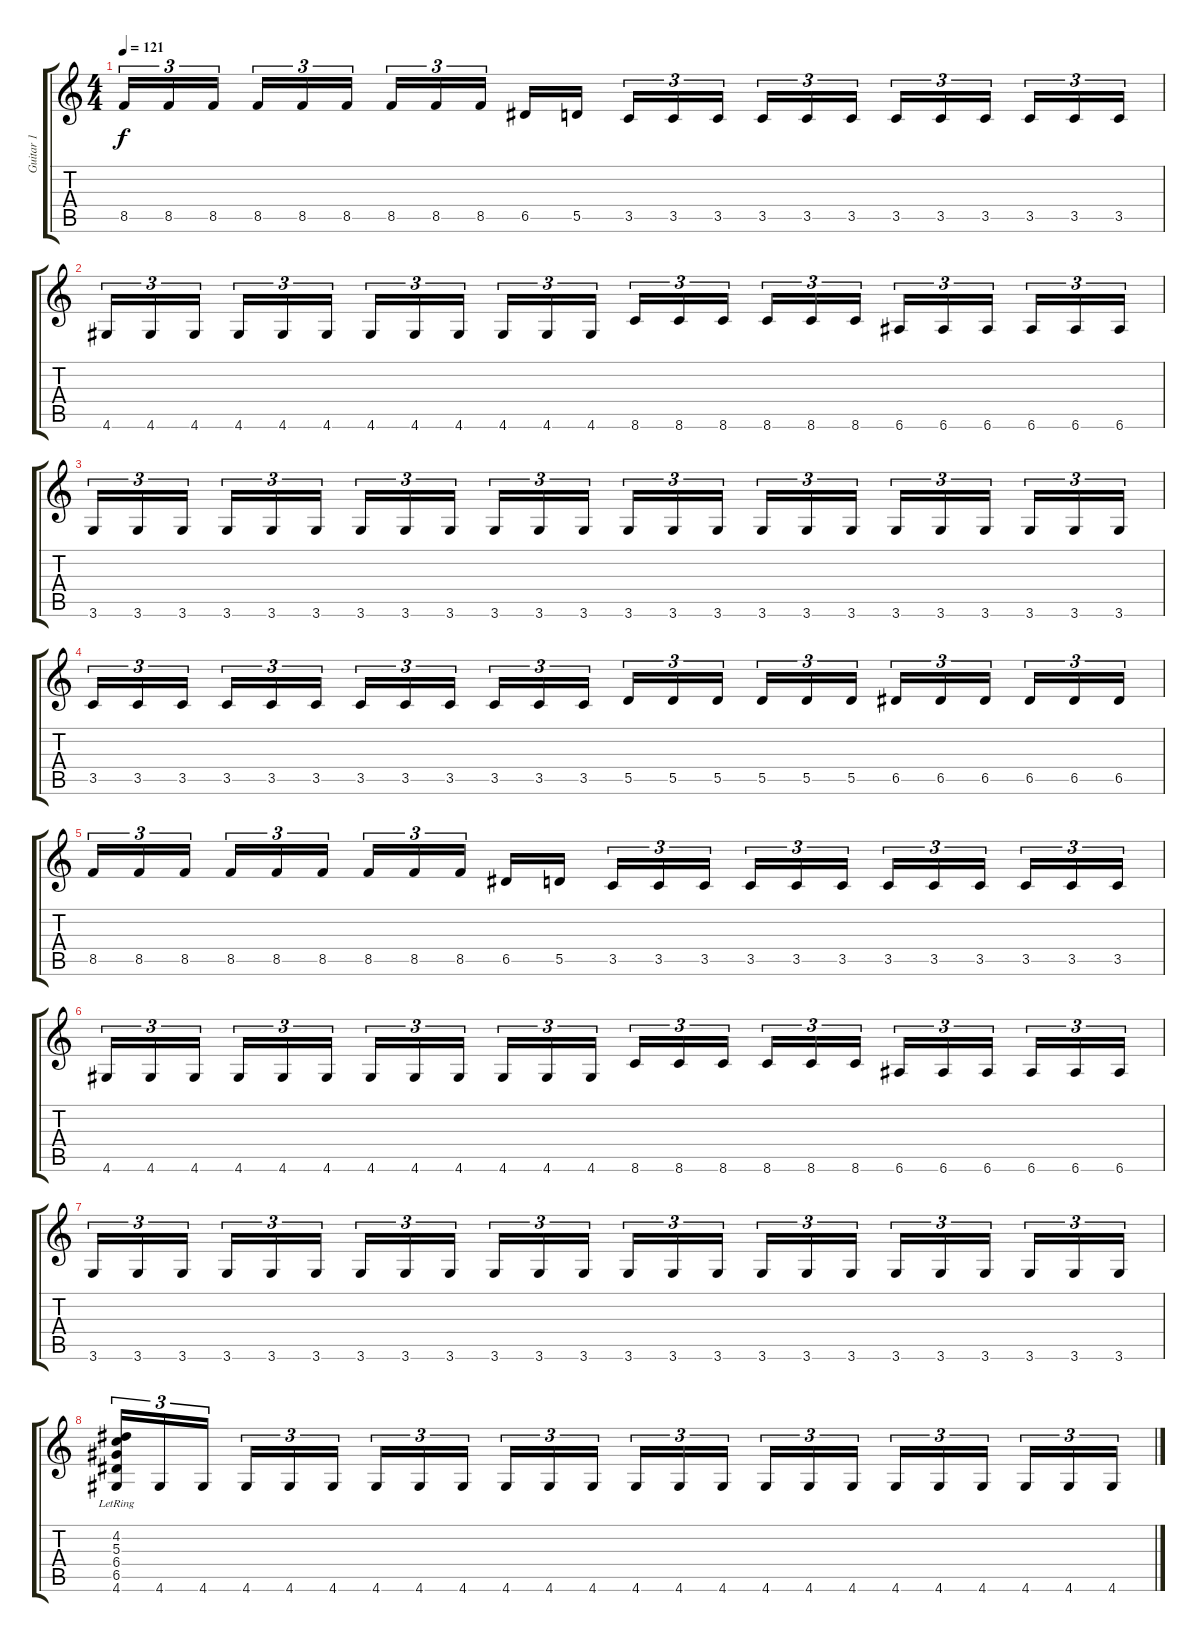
\track ("Guitar 1" "Guitar 1") {instrument distortionguitar}
\staff {score tabs}
\tuning (E4 B3 G3 D3 A2 E2) {hide}
\ts (4 4)
\tempo 121
\clef g2
\ks c
8.5.16{tu (3 2) dy f} 8.5.16{tu (3 2)} 8.5.16{tu (3 2)} 8.5.16{tu (3 2)} 8.5.16{tu (3 2)} 8.5.16{tu (3 2)} 8.5.16{tu (3 2)} 8.5.16{tu (3 2)} 8.5.16{tu (3 2)} 6.5.16 5.5.16 3.5.16{tu (3 2)} 3.5.16{tu (3 2)} 3.5.16{tu (3 2)} 3.5.16{tu (3 2)} 3.5.16{tu (3 2)} 3.5.16{tu (3 2)} 3.5.16{tu (3 2)} 3.5.16{tu (3 2)} 3.5.16{tu (3 2)} 3.5.16{tu (3 2)} 3.5.16{tu (3 2)} 3.5.16{tu (3 2)} |
4.6.16{tu (3 2)} 4.6.16{tu (3 2)} 4.6.16{tu (3 2)} 4.6.16{tu (3 2)} 4.6.16{tu (3 2)} 4.6.16{tu (3 2)} 4.6.16{tu (3 2)} 4.6.16{tu (3 2)} 4.6.16{tu (3 2)} 4.6.16{tu (3 2)} 4.6.16{tu (3 2)} 4.6.16{tu (3 2)} 8.6.16{tu (3 2)} 8.6.16{tu (3 2)} 8.6.16{tu (3 2)} 8.6.16{tu (3 2)} 8.6.16{tu (3 2)} 8.6.16{tu (3 2)} 6.6.16{tu (3 2)} 6.6.16{tu (3 2)} 6.6.16{tu (3 2)} 6.6.16{tu (3 2)} 6.6.16{tu (3 2)} 6.6.16{tu (3 2)} |
3.6.16{tu (3 2)} 3.6.16{tu (3 2)} 3.6.16{tu (3 2)} 3.6.16{tu (3 2)} 3.6.16{tu (3 2)} 3.6.16{tu (3 2)} 3.6.16{tu (3 2)} 3.6.16{tu (3 2)} 3.6.16{tu (3 2)} 3.6.16{tu (3 2)} 3.6.16{tu (3 2)} 3.6.16{tu (3 2)} 3.6.16{tu (3 2)} 3.6.16{tu (3 2)} 3.6.16{tu (3 2)} 3.6.16{tu (3 2)} 3.6.16{tu (3 2)} 3.6.16{tu (3 2)} 3.6.16{tu (3 2)} 3.6.16{tu (3 2)} 3.6.16{tu (3 2)} 3.6.16{tu (3 2)} 3.6.16{tu (3 2)} 3.6.16{tu (3 2)} |
3.5.16{tu (3 2)} 3.5.16{tu (3 2)} 3.5.16{tu (3 2)} 3.5.16{tu (3 2)} 3.5.16{tu (3 2)} 3.5.16{tu (3 2)} 3.5.16{tu (3 2)} 3.5.16{tu (3 2)} 3.5.16{tu (3 2)} 3.5.16{tu (3 2)} 3.5.16{tu (3 2)} 3.5.16{tu (3 2)} 5.5.16{tu (3 2)} 5.5.16{tu (3 2)} 5.5.16{tu (3 2)} 5.5.16{tu (3 2)} 5.5.16{tu (3 2)} 5.5.16{tu (3 2)} 6.5.16{tu (3 2)} 6.5.16{tu (3 2)} 6.5.16{tu (3 2)} 6.5.16{tu (3 2)} 6.5.16{tu (3 2)} 6.5.16{tu (3 2)} |
8.5.16{tu (3 2)} 8.5.16{tu (3 2)} 8.5.16{tu (3 2)} 8.5.16{tu (3 2)} 8.5.16{tu (3 2)} 8.5.16{tu (3 2)} 8.5.16{tu (3 2)} 8.5.16{tu (3 2)} 8.5.16{tu (3 2)} 6.5.16 5.5.16 3.5.16{tu (3 2)} 3.5.16{tu (3 2)} 3.5.16{tu (3 2)} 3.5.16{tu (3 2)} 3.5.16{tu (3 2)} 3.5.16{tu (3 2)} 3.5.16{tu (3 2)} 3.5.16{tu (3 2)} 3.5.16{tu (3 2)} 3.5.16{tu (3 2)} 3.5.16{tu (3 2)} 3.5.16{tu (3 2)} |
4.6.16{tu (3 2)} 4.6.16{tu (3 2)} 4.6.16{tu (3 2)} 4.6.16{tu (3 2)} 4.6.16{tu (3 2)} 4.6.16{tu (3 2)} 4.6.16{tu (3 2)} 4.6.16{tu (3 2)} 4.6.16{tu (3 2)} 4.6.16{tu (3 2)} 4.6.16{tu (3 2)} 4.6.16{tu (3 2)} 8.6.16{tu (3 2)} 8.6.16{tu (3 2)} 8.6.16{tu (3 2)} 8.6.16{tu (3 2)} 8.6.16{tu (3 2)} 8.6.16{tu (3 2)} 6.6.16{tu (3 2)} 6.6.16{tu (3 2)} 6.6.16{tu (3 2)} 6.6.16{tu (3 2)} 6.6.16{tu (3 2)} 6.6.16{tu (3 2)} |
3.6.16{tu (3 2)} 3.6.16{tu (3 2)} 3.6.16{tu (3 2)} 3.6.16{tu (3 2)} 3.6.16{tu (3 2)} 3.6.16{tu (3 2)} 3.6.16{tu (3 2)} 3.6.16{tu (3 2)} 3.6.16{tu (3 2)} 3.6.16{tu (3 2)} 3.6.16{tu (3 2)} 3.6.16{tu (3 2)} 3.6.16{tu (3 2)} 3.6.16{tu (3 2)} 3.6.16{tu (3 2)} 3.6.16{tu (3 2)} 3.6.16{tu (3 2)} 3.6.16{tu (3 2)} 3.6.16{tu (3 2)} 3.6.16{tu (3 2)} 3.6.16{tu (3 2)} 3.6.16{tu (3 2)} 3.6.16{tu (3 2)} 3.6.16{tu (3 2)} |
(4.2{lr} 5.3{lr} 6.4{lr} 6.5{lr} 4.6{lr}).16{tu (3 2)} 4.6.16{tu (3 2)} 4.6.16{tu (3 2)} 4.6.16{tu (3 2)} 4.6.16{tu (3 2)} 4.6.16{tu (3 2)} 4.6.16{tu (3 2)} 4.6.16{tu (3 2)} 4.6.16{tu (3 2)} 4.6.16{tu (3 2)} 4.6.16{tu (3 2)} 4.6.16{tu (3 2)} 4.6.16{tu (3 2)} 4.6.16{tu (3 2)} 4.6.16{tu (3 2)} 4.6.16{tu (3 2)} 4.6.16{tu (3 2)} 4.6.16{tu (3 2)} 4.6.16{tu (3 2)} 4.6.16{tu (3 2)} 4.6.16{tu (3 2)} 4.6.16{tu (3 2)} 4.6.16{tu (3 2)} 4.6.16{tu (3 2)}
